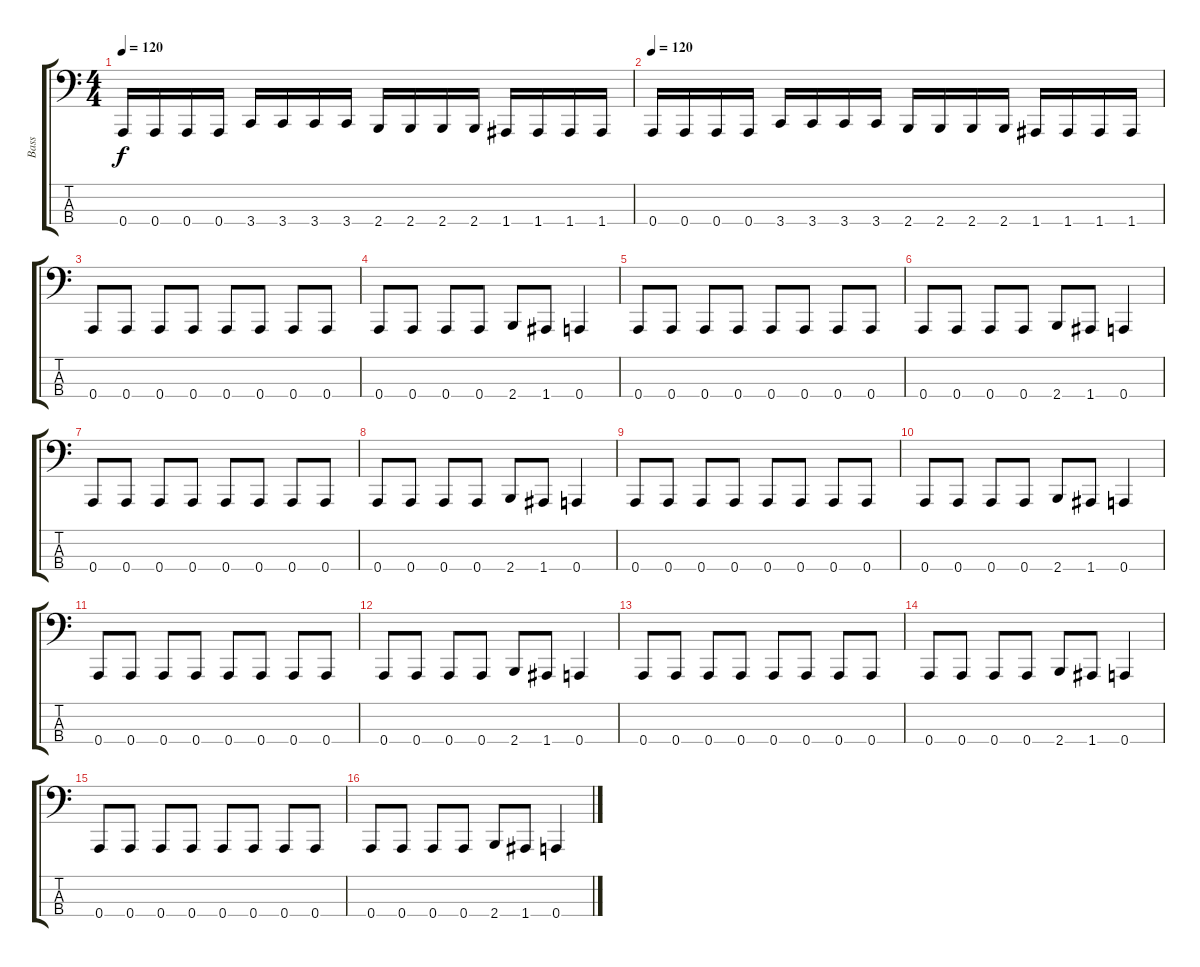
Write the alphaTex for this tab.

\track ("Bass" "Bass") {instrument electricbasspick}
\staff {score tabs}
\tuning (C2 G1 D1 A0) {hide}
\ts (4 4)
\tempo 120
\clef f4
\ks c
0.4.16{dy f} 0.4.16 0.4.16 0.4.16 3.4.16 3.4.16 3.4.16 3.4.16 2.4.16 2.4.16 2.4.16 2.4.16 1.4.16 1.4.16 1.4.16 1.4.16 |
\tempo 120
0.4.16 0.4.16 0.4.16 0.4.16 3.4.16 3.4.16 3.4.16 3.4.16 2.4.16 2.4.16 2.4.16 2.4.16 1.4.16 1.4.16 1.4.16 1.4.16 |
0.4.8 0.4.8 0.4.8 0.4.8 0.4.8 0.4.8 0.4.8 0.4.8 |
0.4.8 0.4.8 0.4.8 0.4.8 2.4.8 1.4.8 0.4.4 |
0.4.8 0.4.8 0.4.8 0.4.8 0.4.8 0.4.8 0.4.8 0.4.8 |
0.4.8 0.4.8 0.4.8 0.4.8 2.4.8 1.4.8 0.4.4 |
0.4.8 0.4.8 0.4.8 0.4.8 0.4.8 0.4.8 0.4.8 0.4.8 |
0.4.8 0.4.8 0.4.8 0.4.8 2.4.8 1.4.8 0.4.4 |
0.4.8 0.4.8 0.4.8 0.4.8 0.4.8 0.4.8 0.4.8 0.4.8 |
0.4.8 0.4.8 0.4.8 0.4.8 2.4.8 1.4.8 0.4.4 |
0.4.8 0.4.8 0.4.8 0.4.8 0.4.8 0.4.8 0.4.8 0.4.8 |
0.4.8 0.4.8 0.4.8 0.4.8 2.4.8 1.4.8 0.4.4 |
0.4.8 0.4.8 0.4.8 0.4.8 0.4.8 0.4.8 0.4.8 0.4.8 |
0.4.8 0.4.8 0.4.8 0.4.8 2.4.8 1.4.8 0.4.4 |
0.4.8 0.4.8 0.4.8 0.4.8 0.4.8 0.4.8 0.4.8 0.4.8 |
0.4.8 0.4.8 0.4.8 0.4.8 2.4.8 1.4.8 0.4.4
